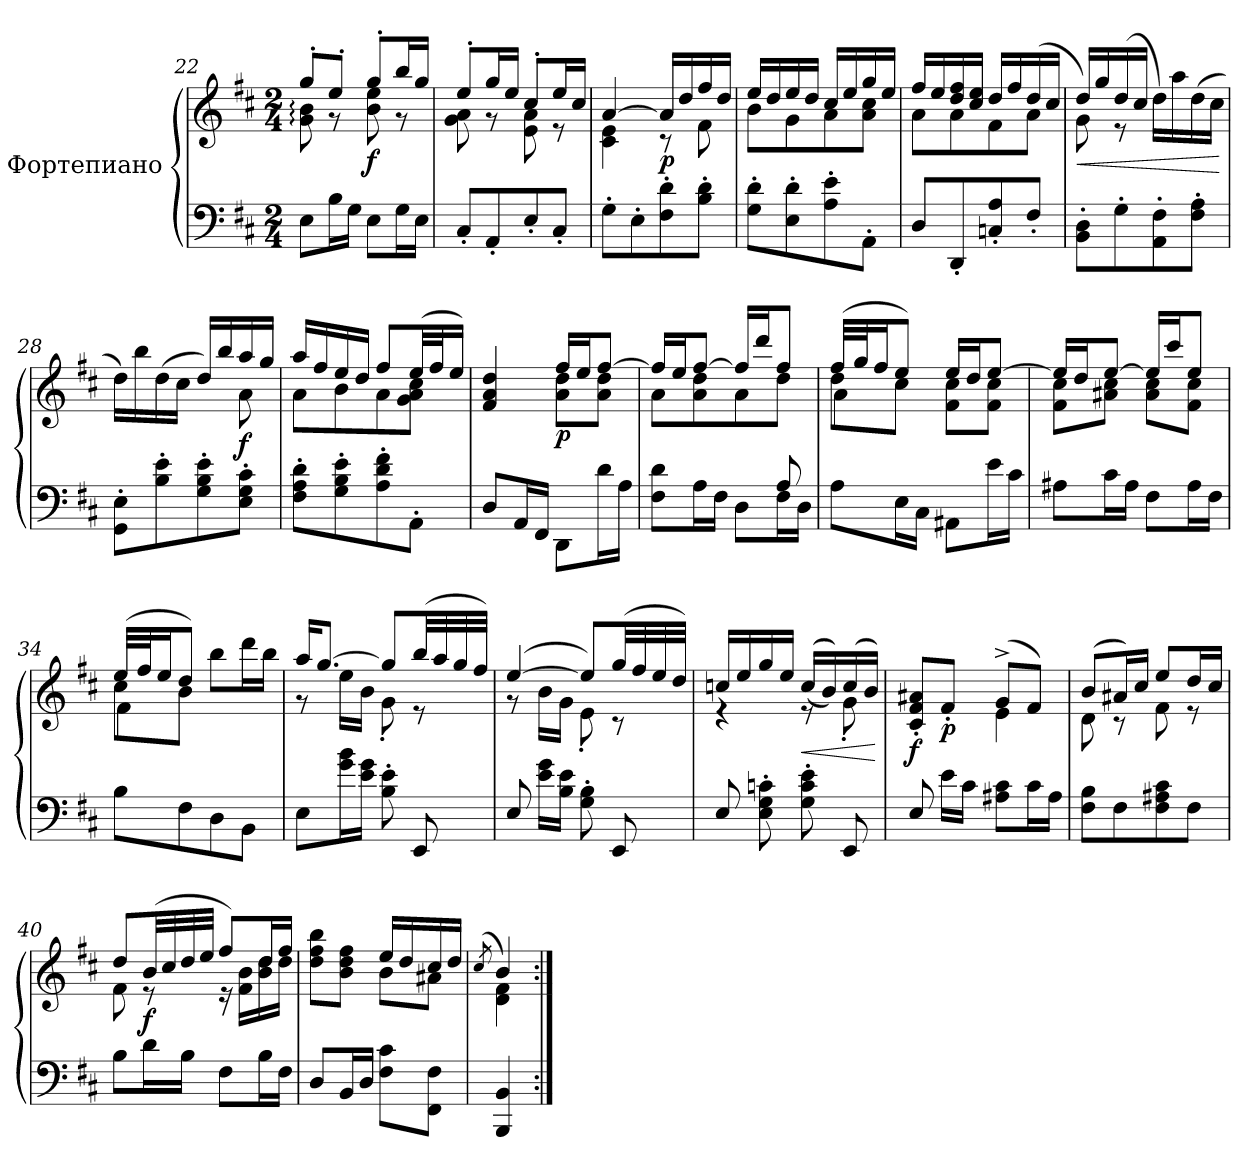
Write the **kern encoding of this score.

**kern	**kern	**dynam
*part1	*part1	*part1
*staff2	*staff1	*staff1/2
*I"Фортепиано	*	*
*clefF4	*clefG2	*
*k[f#c#]	*k[f#c#]	*
*M2/4	*M2/4	*
=22	=22	=22
*	*^	*
8E\L	8gg'/L	8g\: 8b\:	.
16B\L	8ee'/J	8r	.
16G\JJ	.	.	.
!	!	!	!LO:DY:b
8E\L	8gg'/L	8b\ 8ee\	f
16G<\L	16bb/L	8r	.
16E\JJ	16gg/JJ	.	.
=23	=23	=23	=23
8C#'/L	8ee'/L	8g\ 8a\	.
8AA'/	16gg/L	8r	.
.	16ee/JJ	.	.
8E'/	8cc#'/L	8e\ 8a\	.
8C#'/J	16ee/L	8r	.
.	16cc#/JJ	.	.
=24	=24	=24	=24
8G'\L	[4a/	4c#\ 4e\	.
8E<'\	.	.	.
!	!	!	!LO:DY:b
8F#\<' 8d\<'	16a/LL]	8r	p
.	16dd/	.	.
8B\' 8d\'J	16ff#/	8f#\	.
.	16dd/JJ	.	.
=25	=25	=25	=25
8G\<' 8d\<'L	16ee/LL	8b\L	.
.	16dd/	.	.
8E\' 8d\'	16ee/	8g\	.
.	16dd/JJ	.	.
8A\<' 8e\<'	16cc#/LL	8a\	.
.	16ee/	.	.
8AA'\J	16gg/	8a\ 8cc#\J	.
.	16ee/JJ	.	.
=26	=26	=26	=26
8D</L	16ff#/LL	8a\L	.
.	16ee/	.	.
8DD'/	16dd/ 16ff#/	8a\	.
.	16cc#/ 16ee/JJ	.	.
8Cn/<'< 8A/<'<	16dd/LL	8f#\	.
.	16ff#/	.	.
8F#<'/J	(>16dd/	8a\J	.
.	16cc#/JJ	.	.
=27	=27	=27	=27
!	!	!	!LO:HP:b
8BB\' 8D\'L	16dd/LL)	8g\	<
.	16gg/	.	.
8G'\	(>16dd/	8r	.
.	16cc#/JJ	.	.
8AA\' 8F#\'	16dd\LL)	4ryy	.
.	16aa\	.	.
8F#\' 8A\'J	(>16dd\	.	.
.	16cc#\JJ	.	.
*	*v	*v	*
.	.	[
=28	=28	=28
*	*^	*
8GG\' 8E\'L	16dd\LL)	4.ryy	.
.	16bb\	.	.
8B\' 8e\'	(>16dd\	.	.
.	16cc#\JJ	.	.
8G\' 8B\' 8e\'	16dd/LL)	.	.
.	16bb/	.	.
!	!	!	!LO:DY:b
8E\<' 8G\<' 8c#\<'J	16aa/	8a\	f
.	16gg/JJ	.	.
=29	=29	=29	=29
8F#\<' 8A\<' 8d\<'L	16aa/LL	8a\L	.
.	16ff#/	.	.
8G\<' 8B\<' 8e\<'	16ee/	8b\	.
.	16dd/JJ	.	.
8A\<' 8d\<' 8f#\<'	8ff#/L	8a\	.
8AA'\J	(>32ee/LL	8g\ 8a\ 8cc#\J	.
.	32ff#/J	.	.
.	16ee/JJ)	.	.
=30	=30	=30	=30
8D/L	4f#/ 4a/ 4dd/	4ryy	.
16AA/L	.	.	.
16FF#/JJ	.	.	.
!	!	!	!LO:DY:b
8DD\L	16ff#/LL	8a\ 8dd\L	p
.	16ee/J	.	.
16d\L	[8ff#/J	8a\ 8dd\J	.
16A\JJ	.	.	.
=31	=31	=31	=31
*^	*	*	*
8F#\<< 8d\<<L	4.ryy	16ff#/LL]	8a\L	.
.	.	16ee/J	.	.
16A<\L	.	[8ff#/J	8a\ 8dd\	.
16F#\JJ	.	.	.	.
8D\L	.	16ff#/LL]	8a\	.
.	.	16ddd/J	.	.
16F#\L	8A/	8ff#/J	8dd\J	.
16D\JJ	.	.	.	.
*v	*v	*	*	*
=32	=32	=32	=32
*	*	*^	*
8A\L	(>32ff#/LLL	8dd\L	4a\	.
.	32gg/J	.	.	.
.	16ff#/J	.	.	.
16E\L	8ee/J)	8cc#<\J	.	.
16C#\JJ	.	.	.	.
8AA#X\L	16ee/LL	8f#\<< 8cc#\<<L	4ryy	.
.	16dd/J	.	.	.
16e\L	[8ee/J	8f#\ 8cc#\J	.	.
16c#\JJ	.	.	.	.
*	*	*v	*v	*
=33	=33	=33	=33
8A#X\L	16ee/LL]	8f#\ 8cc#\L	.
.	16dd/J	.	.
16c#\L	[8ee/J	8a#X\ 8cc#\J	.
16A#\JJ	.	.	.
8F#\L	16ee/LL]	8a#\ 8cc#\L	.
.	16ccc#/J	.	.
16A#:<\L	8ee/J	8f#\< 8cc#\<J	.
16F#\JJ	.	.	.
=34	=34	=34	=34
*	*	*^	*
8B<\L	(>32ee/LLL	8cc#\L	4f#\	.
.	32ff#/J	.	.	.
.	16ee/J	.	.	.
8F#\	8dd/J)	8b<\J	.	.
8D\	8bb\L	4ryy	4ryy	.
8BB\J	16ddd\L	.	.	.
.	16bb\JJ	.	.	.
*	*	*v	*v	*
=35	=35	=35	=35
8E\L	16aa/KL	8r	.
.	[8.gg/J	.	.
16g\ 16b\L	.	16ee<\LL	.
16e\ 16g\JJ	.	16b<\JJ	.
8B\<'< 8e\<'<	8gg/L]	8g<'\	.
8EE/	(>32bb/LL	8r	.
.	32aa/	.	.
.	32gg/	.	.
.	32ff#/JJJ)	.	.
=36	=36	=36	=36
8E/	(>[4ee/	8r	.
16e\ 16g\LL	.	16b<\LL	.
16B\ 16e\JJ	.	16g<\JJ	.
8G\<'< 8B\<'<	8ee/L])	8e<'\	.
8EE/	(>32gg/LL	8r	.
.	32ff#/	.	.
.	32ee/	.	.
.	32dd/JJJ)	.	.
=37	=37	=37	=37
8E/	16ccn/LL	4r	.
.	16ee/	.	.
8E\' 8G\' 8cn\'	16gg/	.	.
.	16ee/JJ	.	.
!	!	!	!LO:HP:b
8G\' 8c\' 8e\'	(>(>16cc/LL	8r	<
.	16b/))	.	.
8EE/	(>16cc/	8g'\	.
.	16b/JJ)	.	.
*	*v	*v	*
.	.	[
=38	=38	=38
*	*^	*
!	!	!	!LO:DY:b
8E:</	8c#/<' 8f#/<' 8a#X/<'L	4ryy	f
!	!	!	!LO:DY:b
16e\LL	8f#'/J	.	p
16c#\JJ	.	.	.
8A#X\ 8c#\L	(>8g^/L	4e<\	.
16c#\L	8f#/J)	.	.
16A#\JJ	.	.	.
=39	=39	=39	=39
8F#\ 8B\L	(>8b/L	8d\	.
8F#\	16a#X/L)	8r	.
.	16cc#/JJ	.	.
8F#\ 8A#X\ 8c#\	8ee/L	8f#<\	.
8F#\J	16dd/L	8r	.
.	16cc#/JJ	.	.
=40	=40	=40	=40
8B\L	8dd/L	8f#\	.
!	!	!	!LO:DY:b
16d\L	(>32b/LL	8r	f
.	32cc#/	.	.
16B\JJ	32dd/	.	.
.	32ee/JJJ	.	.
8F#\L	8ff#/L)	16r	.
.	.	16f#\ 16b\LL	.
16B<\L	16dd/L	16b\ 16dd\	.
16F#\JJ	16ff#/JJ	16dd\JJ	.
=41	=41	=41	=41
8D/L	8dd\ 8ff#\ 8bb\L	4ryy	.
16BB/L	8b\ 8dd\ 8ff#\J	.	.
16D/JJ	.	.	.
8F#\< 8c#\<L	16ee/LL	8b<\L	.
.	16dd/	.	.
8FF#\ 8F#\J	16cc#/	8a#X<\J	.
.	16dd/JJ	.	.
=42	=42	=42	=42
.	(>8qcc#/	.	.
4BBB/ 4BB/	4b/)	4d\ 4f#\	.
*	*v	*v	*
=:|!	=:|!	=:|!
*-	*-	*-
